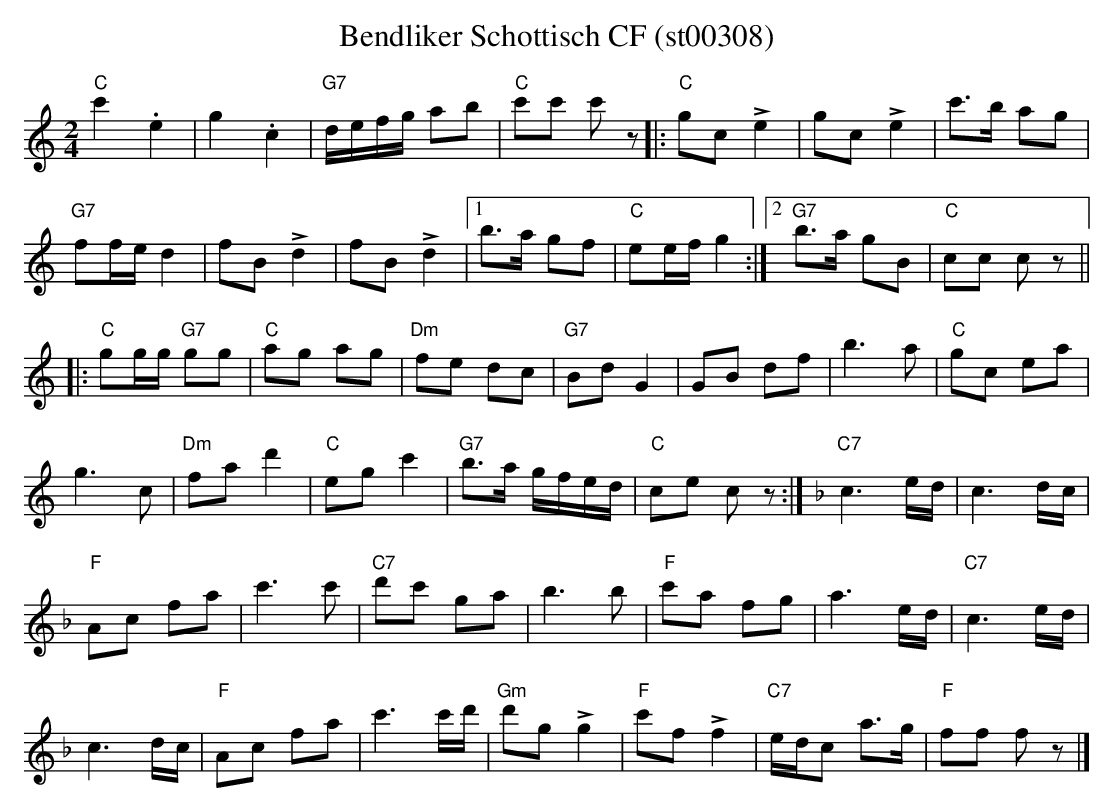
X:1
T:Bendliker Schottisch CF (st00308)
M:2/4
L:1/8
K:C major
"C"c'2.e2 | g2.c2 | "G7"d/2e/2f/2g/2 ab | "C"c'c' c'z |: "C"gc !>!e2 | gc !>!e2 | c'>b ag |
"G7"ff/2e/2 d2 | fB !>!d2 | fB !>!d2 |1 b>a gf | "C"ee/2f/2 g2 :|2 "G7"b>a gB | "C"cc cz ||
|: "C"gg/2g/2 "G7"gg | "C"ag ag | "Dm"fe dc | "G7"BdG2 | GB df | b3a | "C"gc ea |
g3c | "Dm"fad'2 | "C"egc'2 | "G7"b>a g/2f/2e/2d/2 | "C"ce cz :| [K:F] "C7"c3e/2d/2 | c3d/2c/2 |
"F"Ac fa | c'3c' | "C7"d'c' ga | b3b | "F"c'a fg | a3e/2d/2 | "C7"c3e/2d/2 |
c3d/2c/2 | "F"Ac fa | c'3c'/2d'/2 | "Gm"d'g !>!g2 | "F"c'f !>!f2 | "C7"e/2d/2c a>g | "F"ff fz |]
